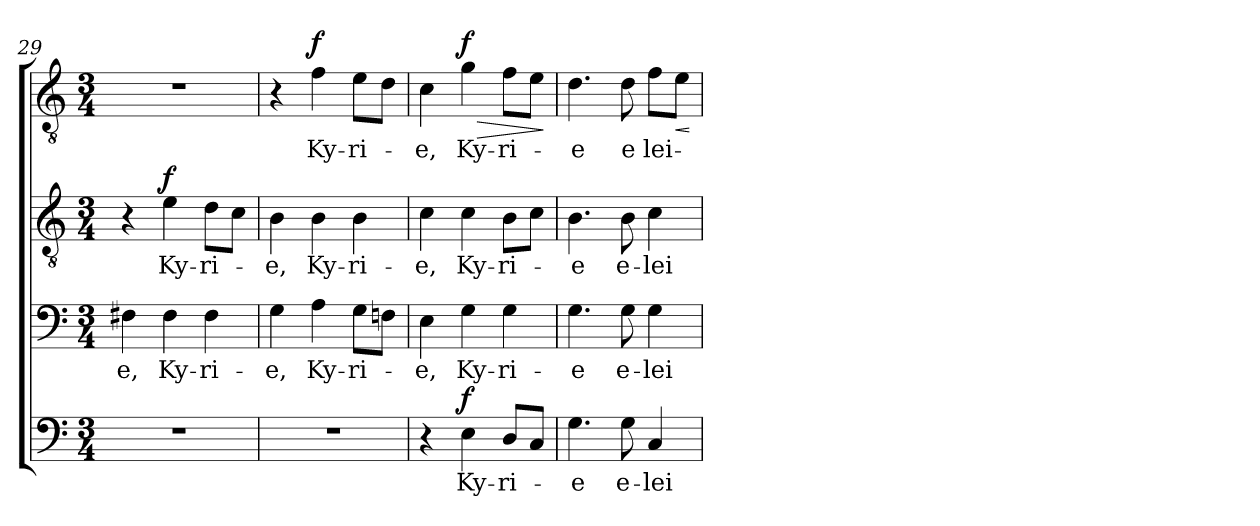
**kern	**text	**dynam	**kern	**text	**kern	**text	**dynam	**kern	**text	**dynam
*part4	*part4	*part4	*part3	*part3	*part2	*part2	*part2	*part1	*part1	*part1
*staff4	*staff4	*staff4	*staff3	*staff3	*staff2	*staff2	*staff2	*staff1	*staff1	*staff1
*clefF4	*	*	*clefF4	*	*clefGv2	*	*	*clefGv2	*	*
*k[]	*	*	*k[]	*	*k[]	*	*	*k[]	*	*
*C:	*	*	*C:	*	*C:	*	*	*C:	*	*
*M3/4	*	*	*M3/4	*	*M3/4	*	*	*M3/4	*	*
=29	=29	=29	=29	=29	=29	=29	=29	=29	=29	=29
!	!	!	!	!LO:LY:b	!	!	!	!	!	!
2.r	.	.	4F#X\	-e,	4r	.	.	2.r	.	.
!	!	!	!	!LO:LY:b	!	!LO:LY:b	!LO:DY:a	!	!	!
.	.	.	4F#\	Ky-	4e\	Ky-	f	.	.	.
!	!	!	!	!LO:LY:b	!	!LO:LY:b	!	!	!	!
.	.	.	4F#\	-ri-	8d\L	-ri-	.	.	.	.
.	.	.	.	.	8c\J	.	.	.	.	.
!!LO:LB:g=z
=30	=30	=30	=30	=30	=30	=30	=30	=30	=30	=30
!	!	!	!	!LO:LY:b	!	!LO:LY:b	!	!	!	!
2.r	.	.	4G\	-e,	4B\	-e,	.	4r	.	.
!	!	!	!	!LO:LY:b	!	!LO:LY:b	!	!	!LO:LY:b	!LO:DY:a
.	.	.	4A\	Ky-	4B\	Ky-	.	4f\	Ky-	f
!	!	!	!	!LO:LY:b	!	!LO:LY:b	!	!	!LO:LY:b	!
.	.	.	8G\L	-ri-	4B\	-ri-	.	8e\L	-ri-	.
.	.	.	8Fn\J	.	.	.	.	8d\J	.	.
=31	=31	=31	=31	=31	=31	=31	=31	=31	=31	=31
!	!	!	!	!LO:LY:b	!	!LO:LY:b	!	!	!LO:LY:b	!
4r	.	.	4E\	-e,	4c\	-e,	.	4c\	-e,	.
!	!LO:LY:b	!LO:DY:a	!	!LO:LY:b	!	!LO:LY:b	!	!	!LO:LY:b	!LO:HP:b
!	!	!	!	!	!	!	!	!	!	!LO:DY:n=1:a
4E\	Ky-	f	4G\	Ky-	4c\	Ky-	.	4g\	Ky-	> f
!	!LO:LY:b	!	!	!LO:LY:b	!	!LO:LY:b	!	!	!LO:LY:b	!
8D/L	-ri-	.	4G\	-ri-	8B\L	-ri-	.	8f\L	-ri-	.
8C/J	.	.	.	.	8c\J	.	.	8e\J	.	.
.	.	.	.	.	.	.	.	.	.	]
=32	=32	=32	=32	=32	=32	=32	=32	=32	=32	=32
!	!LO:LY:b	!	!	!LO:LY:b	!	!LO:LY:b	!	!	!LO:LY:b	!
4.G\	-e	.	4.G\	-e	4.B\	-e	.	4.d\	-e	.
!	!LO:LY:b	!	!	!LO:LY:b	!	!LO:LY:b	!	!	!LO:LY:b	!
8G\	e-	.	8G\	e-	8B\	e-	.	8d\	e	.
!	!LO:LY:b	!	!	!LO:LY:b	!	!LO:LY:b	!	!	!LO:LY:b	!
4C/	-lei-	.	4G\	-lei-	4c\	-lei-	.	8f\L	lei-	.
!	!	!	!	!	!	!	!	!	!	!LO:HP:b
.	.	.	.	.	.	.	.	8e\J	.	<
.	.	.	.	.	.	.	.	.	.	[
=	=	=	=	=	=	=	=	=	=	=
*-	*-	*-	*-	*-	*-	*-	*-	*-	*-	*-
